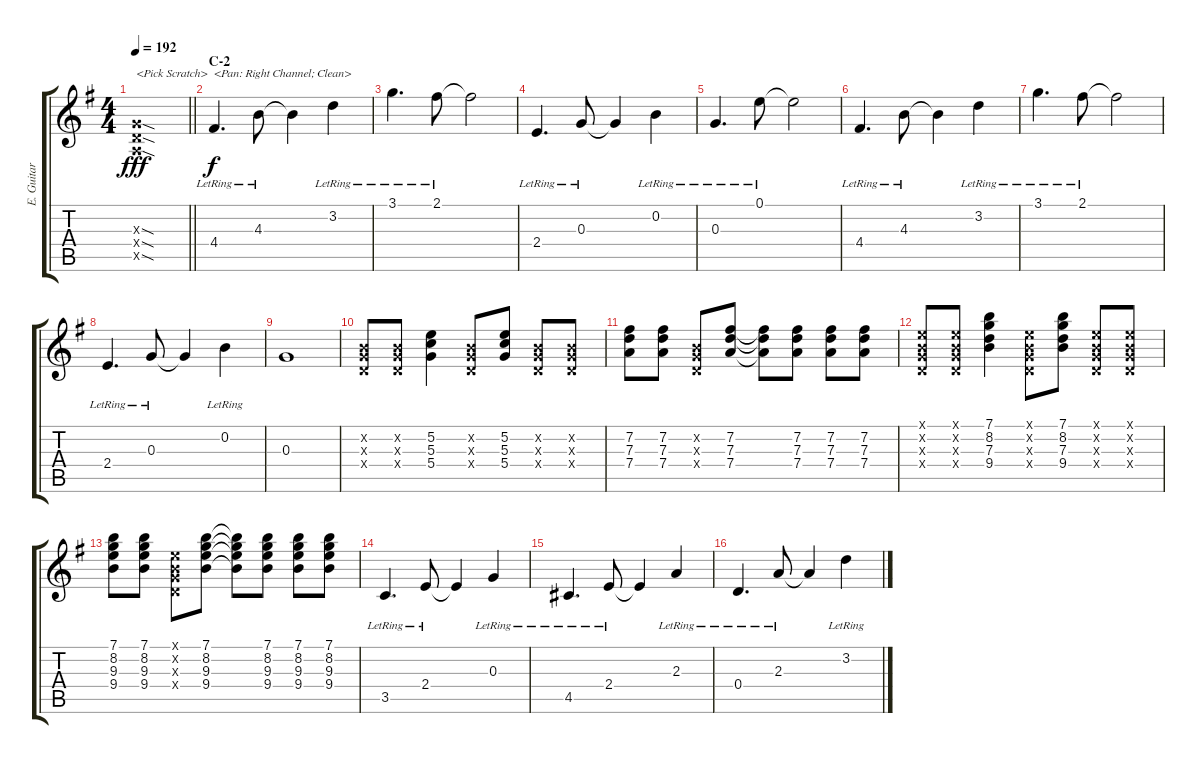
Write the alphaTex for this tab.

\track ("E. Guitar II" "E. Guitar ") {instrument electricguitarclean}
\staff {score tabs}
\tuning (E4 B3 G3 D3 A2 E2) {hide}
\ts (4 4)
\tempo 192
\clef g2
\barLineRight lightlight
\ks g
(0.3{sod x} 0.4{sod x} 0.5{sod x}).1{txt "<Pick Scratch>" dy fff} |
\section ("" "C-2")
4.4{lr}.4{d txt "<Pan: Right Channel; Clean>" dy f balance 15 instrument electricguitarclean} 4.3{lr}.8 4.3{t}.4 3.2{lr}.4 |
3.1{lr}.4{d} 2.1{lr}.8 2.1{t}.2 |
2.4{lr}.4{d} 0.3{lr}.8 0.3{t}.4 0.2{lr}.4 |
0.3{lr}.4{d} 0.1{lr}.8 0.1{t}.2 |
4.4{lr}.4{d} 4.3{lr}.8 4.3{t}.4 3.2{lr}.4 |
3.1{lr}.4{d} 2.1{lr}.8 2.1{t}.2 |
2.4{lr}.4{d} 0.3{lr}.8 0.3{t}.4 0.2{lr}.4 |
0.3.1 |
(0.2{x} 0.3{x} 0.4{x}).8 (0.2{x} 0.3{x} 0.4{x}).8 (5.2 5.3 5.4).4 (0.2{x} 0.3{x} 0.4{x}).8 (5.2 5.3 5.4).8 (0.2{x} 0.3{x} 0.4{x}).8 (0.2{x} 0.3{x} 0.4{x}).8 |
(7.2 7.3 7.4).8 (7.2 7.3 7.4).8 (0.2{x} 0.3{x} 0.4{x}).8 (7.2 7.3 7.4).8 (7.2{t} 7.3{t} 7.4{t}).8 (7.2 7.3 7.4).8 (7.2 7.3 7.4).8 (7.2 7.3 7.4).8 |
(0.1{x} 0.2{x} 0.3{x} 0.4{x}).8 (0.1{x} 0.2{x} 0.3{x} 0.4{x}).8 (7.1 8.2 7.3 9.4).4 (0.1{x} 0.2{x} 0.3{x} 0.4{x}).8 (7.1 8.2 7.3 9.4).8 (0.1{x} 0.2{x} 0.3{x} 0.4{x}).8 (0.1{x} 0.2{x} 0.3{x} 0.4{x}).8 |
(7.1 8.2 9.3 9.4).8 (7.1 8.2 9.3 9.4).8 (0.1{x} 0.2{x} 0.3{x} 0.4{x}).8 (7.1 8.2 9.3 9.4).8 (7.1{t} 8.2{t} 9.3{t} 9.4{t}).8 (7.1 8.2 9.3 9.4).8 (7.1 8.2 9.3 9.4).8 (7.1 8.2 9.3 9.4).8 |
3.5{lr}.4{d} 2.4{lr}.8 2.4{t}.4 0.3{lr}.4 |
4.5{lr}.4{d} 2.4{lr}.8 2.4{t}.4 2.3{lr}.4 |
0.4{lr}.4{d} 2.3{lr}.8 2.3{t}.4 3.2{lr}.4
